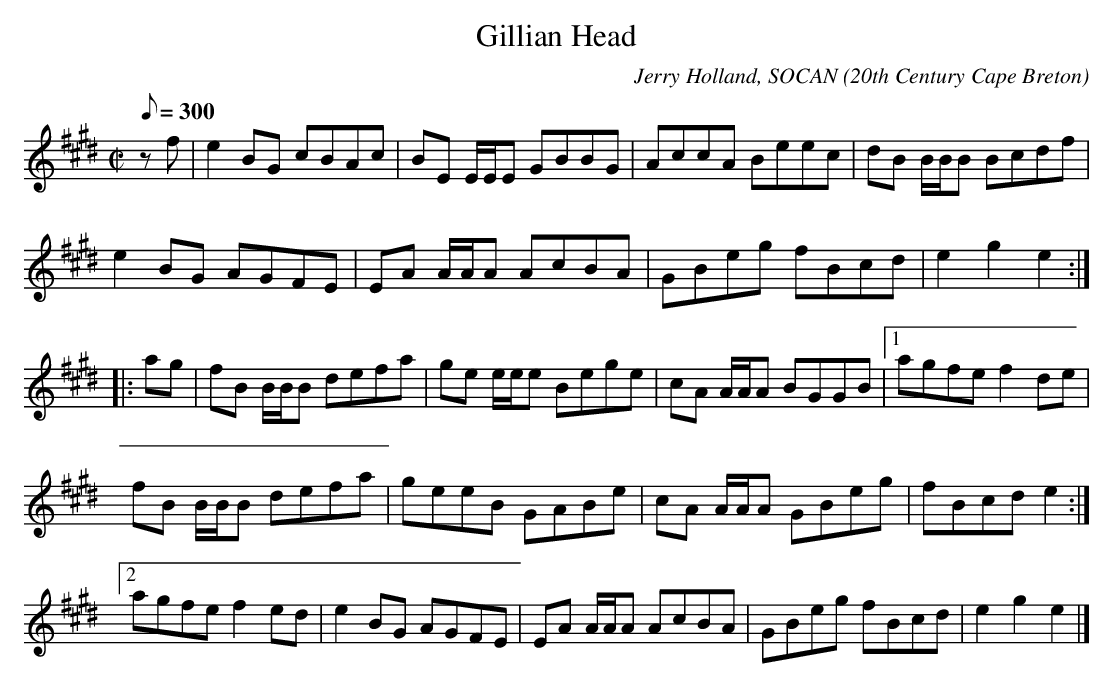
X:1
T:Gillian Head
C:Jerry Holland, SOCAN
O:20th Century Cape Breton
L:1/8
Q:300
M:C|
K:E
zf|e2 BG cBAc|BE E/E/E GBBG|AccA Beec|dB B/B/B Bcdf|!
e2 BG AGFE|EA A/A/A AcBA|GBeg fBcd|e2 g2 e2:|!
|:ag|fB B/B/B defa|ge e/e/e Bege|cA A/A/A BGGB|[1agfe f2 de|!
fB B/B/B defa|geeB GABe|cA A/A/A GBeg|fBcd e2:|!
[2 agfe f2 ed|e2 BG AGFE|EA A/A/A AcBA|GBeg fBcd|e2 g2 e2|]!
